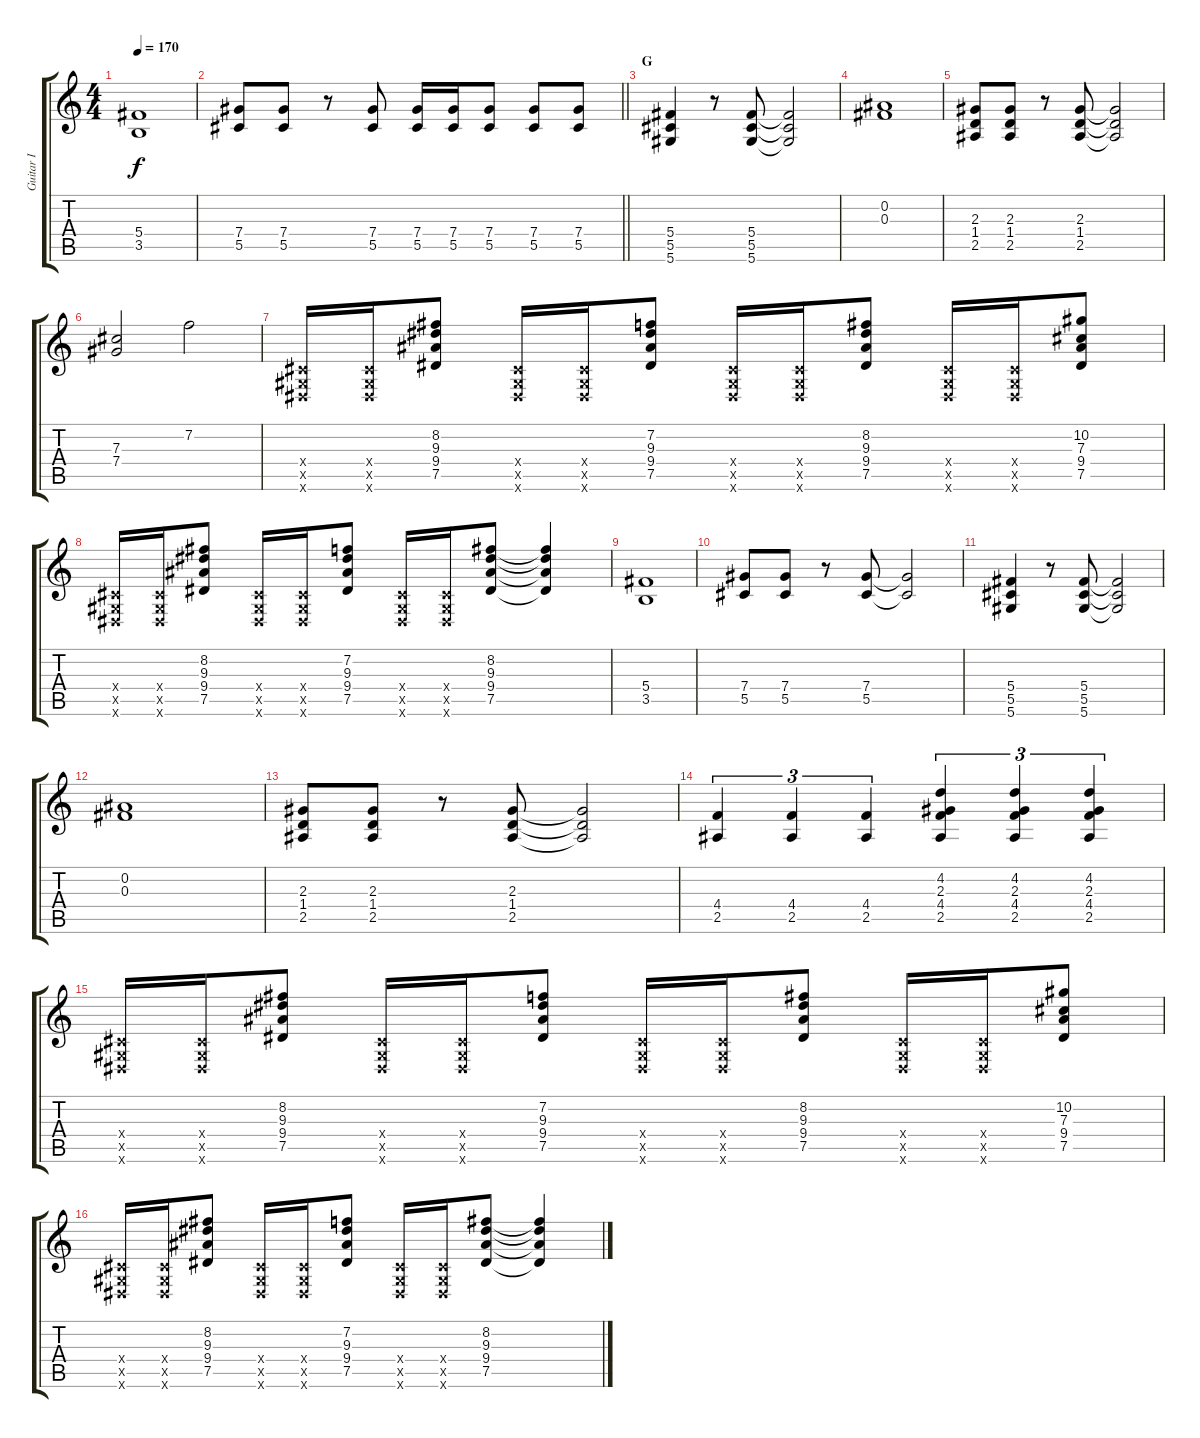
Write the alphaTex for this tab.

\track ("Guitar I" "Guitar I") {instrument overdrivenguitar}
\staff {score tabs}
\tuning (Eb4 Bb3 Gb3 Db3 Ab2 Eb2) {hide}
\ts (4 4)
\tempo 170
\clef g2
\ks c
(5.4 3.5).1{dy f} |
\barLineRight lightlight
(7.4 5.5).8 (7.4 5.5).8 r.8 (7.4 5.5).8 (7.4 5.5).16 (7.4 5.5).16 (7.4 5.5).8 (7.4 5.5).8 (7.4 5.5).8 |
\section ("" "G")
(5.4 5.5 5.6).4 r.8 (5.4 5.5 5.6).8 (5.4{t} 5.5{t} 5.6{t}).2 |
(0.2 0.3).1 |
(2.3 1.4 2.5).8 (2.3 1.4 2.5).8 r.8 (2.3 1.4 2.5).8 (2.3{t} 1.4{t} 2.5{t}).2 |
(7.3 7.4).2 7.2.2 |
(0.4{x} 0.5{x} 0.6{x}).16 (0.4{x} 0.5{x} 0.6{x}).16 (8.2 9.3 9.4 7.5).8 (0.4{x} 0.5{x} 0.6{x}).16 (0.4{x} 0.5{x} 0.6{x}).16 (7.2 9.3 9.4 7.5).8 (0.4{x} 0.5{x} 0.6{x}).16 (0.4{x} 0.5{x} 0.6{x}).16 (8.2 9.3 9.4 7.5).8 (0.4{x} 0.5{x} 0.6{x}).16 (0.4{x} 0.5{x} 0.6{x}).16 (10.2 7.3 9.4 7.5).8 |
(0.4{x} 0.5{x} 0.6{x}).16 (0.4{x} 0.5{x} 0.6{x}).16 (8.2 9.3 9.4 7.5).8 (0.4{x} 0.5{x} 0.6{x}).16 (0.4{x} 0.5{x} 0.6{x}).16 (7.2 9.3 9.4 7.5).8 (0.4{x} 0.5{x} 0.6{x}).16 (0.4{x} 0.5{x} 0.6{x}).16 (8.2 9.3 9.4 7.5).8 (8.2{t} 9.3{t} 9.4{t} 7.5{t}).4 |
(5.4 3.5).1 |
(7.4 5.5).8 (7.4 5.5).8 r.8 (7.4 5.5).8 (7.4{t} 5.5{t}).2 |
(5.4 5.5 5.6).4 r.8 (5.4 5.5 5.6).8 (5.4{t} 5.5{t} 5.6{t}).2 |
(0.2 0.3).1 |
(2.3 1.4 2.5).8 (2.3 1.4 2.5).8 r.8 (2.3 1.4 2.5).8 (2.3{t} 1.4{t} 2.5{t}).2 |
(4.4 2.5).4{tu (3 2)} (4.4 2.5).4{tu (3 2)} (4.4 2.5).4{tu (3 2)} (4.2 2.3 4.4 2.5).4{tu (3 2)} (4.2 2.3 4.4 2.5).4{tu (3 2)} (4.2 2.3 4.4 2.5).4{tu (3 2)} |
(0.4{x} 0.5{x} 0.6{x}).16 (0.4{x} 0.5{x} 0.6{x}).16 (8.2 9.3 9.4 7.5).8 (0.4{x} 0.5{x} 0.6{x}).16 (0.4{x} 0.5{x} 0.6{x}).16 (7.2 9.3 9.4 7.5).8 (0.4{x} 0.5{x} 0.6{x}).16 (0.4{x} 0.5{x} 0.6{x}).16 (8.2 9.3 9.4 7.5).8 (0.4{x} 0.5{x} 0.6{x}).16 (0.4{x} 0.5{x} 0.6{x}).16 (10.2 7.3 9.4 7.5).8 |
(0.4{x} 0.5{x} 0.6{x}).16 (0.4{x} 0.5{x} 0.6{x}).16 (8.2 9.3 9.4 7.5).8 (0.4{x} 0.5{x} 0.6{x}).16 (0.4{x} 0.5{x} 0.6{x}).16 (7.2 9.3 9.4 7.5).8 (0.4{x} 0.5{x} 0.6{x}).16 (0.4{x} 0.5{x} 0.6{x}).16 (8.2 9.3 9.4 7.5).8 (8.2{t} 9.3{t} 9.4{t} 7.5{t}).4
